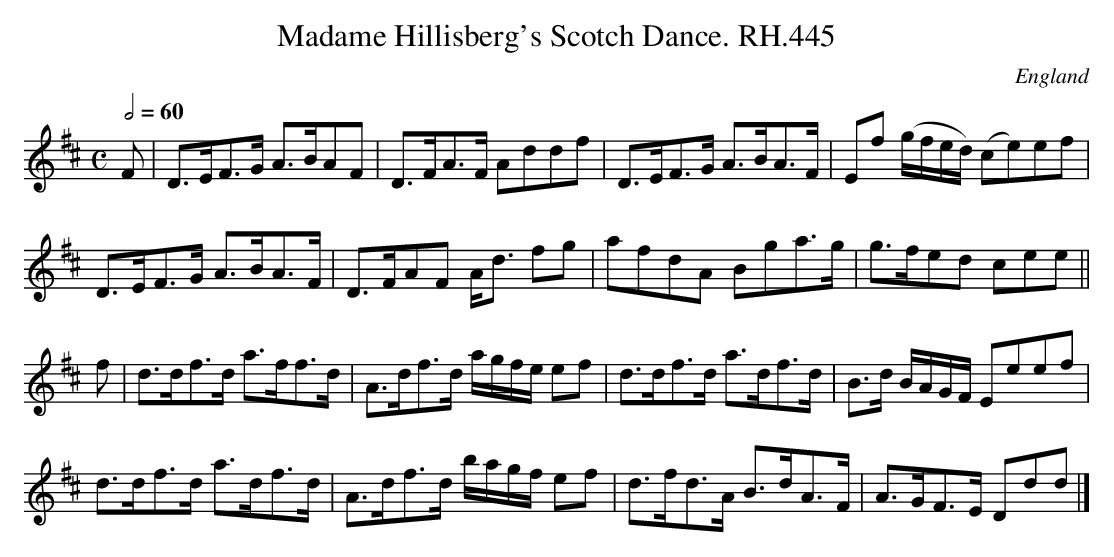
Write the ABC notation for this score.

X:1
T:Madame Hillisberg's Scotch Dance. RH.445
L:1/8
M:C
O:England
Q:2/4=60
K:D
F|D>EF>G A>BAF|D>FA>F Addf|\
D>EF>G A>BA>F|Ef (g/f/e/d/) (ce)ef|!
D>EF>G A>BA>F|D>FAF A<d fg|\
afdA Bga>g|g>fed cee||!
f|d>df>d a>ff>d|A>df>d a/g/f/e/ ef|\
d>df>d a>df>d|B>d B/A/G/F/ Eeef|!
d>df>d a>df>d|A>df>d b/a/g/f/ ef|\
d>fd>A B>dA>F|A>GF>E Ddd|]
